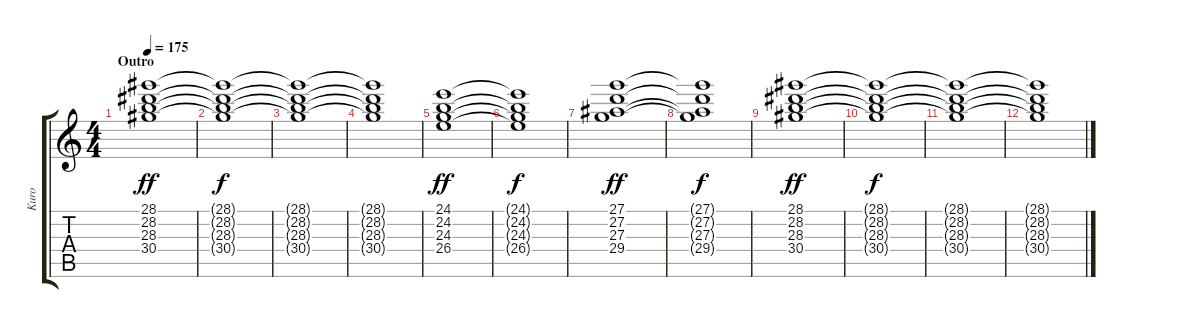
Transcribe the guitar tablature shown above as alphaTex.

\track ("Kuro" "Kuro") {instrument voiceoohs}
\staff {score tabs}
\tuning (E4 B3 G3 D3 A2 E2) {hide}
\ts (4 4)
\section ("" "Outro")
\tempo 175
\clef g2
\ks c
(28.1 28.2 28.3 30.4).1{dy ff} |
(28.1{t} 28.2{t} 28.3{t} 30.4{t}).1{dy f} |
(28.1{t} 28.2{t} 28.3{t} 30.4{t}).1 |
(28.1{t} 28.2{t} 28.3{t} 30.4{t}).1 |
(24.1 24.2 24.3 26.4).1{dy ff} |
(24.1{t} 24.2{t} 24.3{t} 26.4{t}).1{dy f} |
(27.1 27.2 27.3 29.4).1{dy ff} |
(27.1{t} 27.2{t} 27.3{t} 29.4{t}).1{dy f} |
(28.1 28.2 28.3 30.4).1{dy ff} |
(28.1{t} 28.2{t} 28.3{t} 30.4{t}).1{dy f} |
(28.1{t} 28.2{t} 28.3{t} 30.4{t}).1 |
(28.1{t} 28.2{t} 28.3{t} 30.4{t}).1
